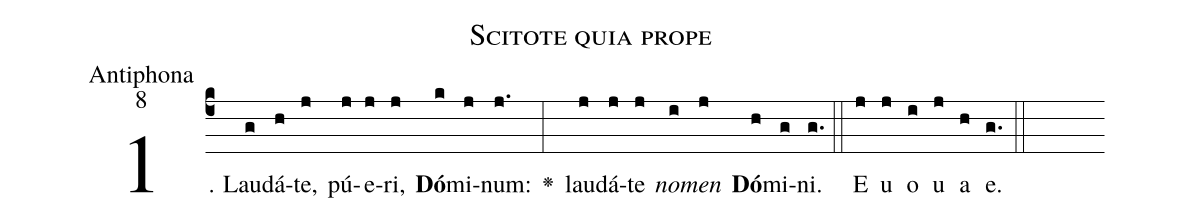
name:Scitote quia prope;
office-part:Antiphona;
mode:8;
%%
(c4) 1. Lau(g)dá(h)te,(j) pú(j)e(j)ri,(j) <b>Dó</b>(k)mi(j)num:(j.) <v>\greheightstar</v>(:) lau(j)dá(j)te(j) <i>no</i>(i)<i>men</i>(j) <b>Dó</b>(h)mi(g)ni.(g.) (::) E(j) u(j) o(i) u(j) a(h) e.(g.) (::)
